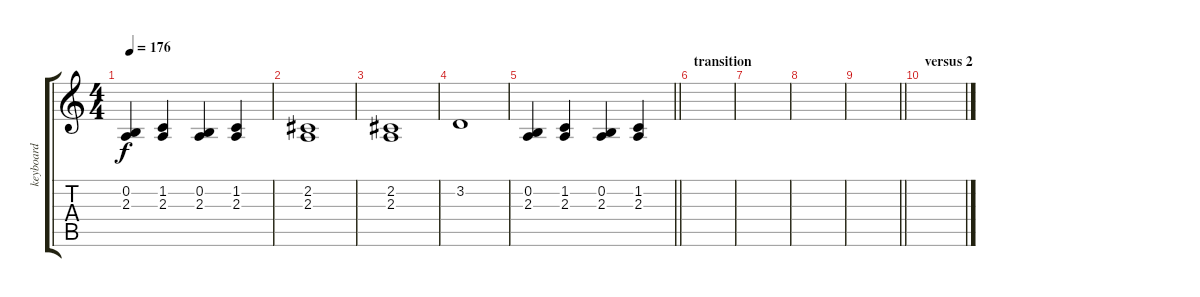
\track ("keyboard" "keyboard") {instrument stringensemble1}
\staff {score tabs}
\tuning (E4 B3 G3 D3 A2 E2) {hide}
\ts (4 4)
\tempo 176
\clef g2
\ks c
(0.2 2.3).4{dy f} (1.2 2.3).4 (0.2 2.3).4 (1.2 2.3).4 |
(2.2 2.3).1{instrument stringensemble1} |
(2.2 2.3).1{instrument stringensemble1} |
3.2.1 |
\barLineRight lightlight
(0.2 2.3).4 (1.2 2.3).4 (0.2 2.3).4 (1.2 2.3).4 |
\section ("" "transition")
|
|
|
\barLineRight lightlight
|
\section ("" "versus 2")
